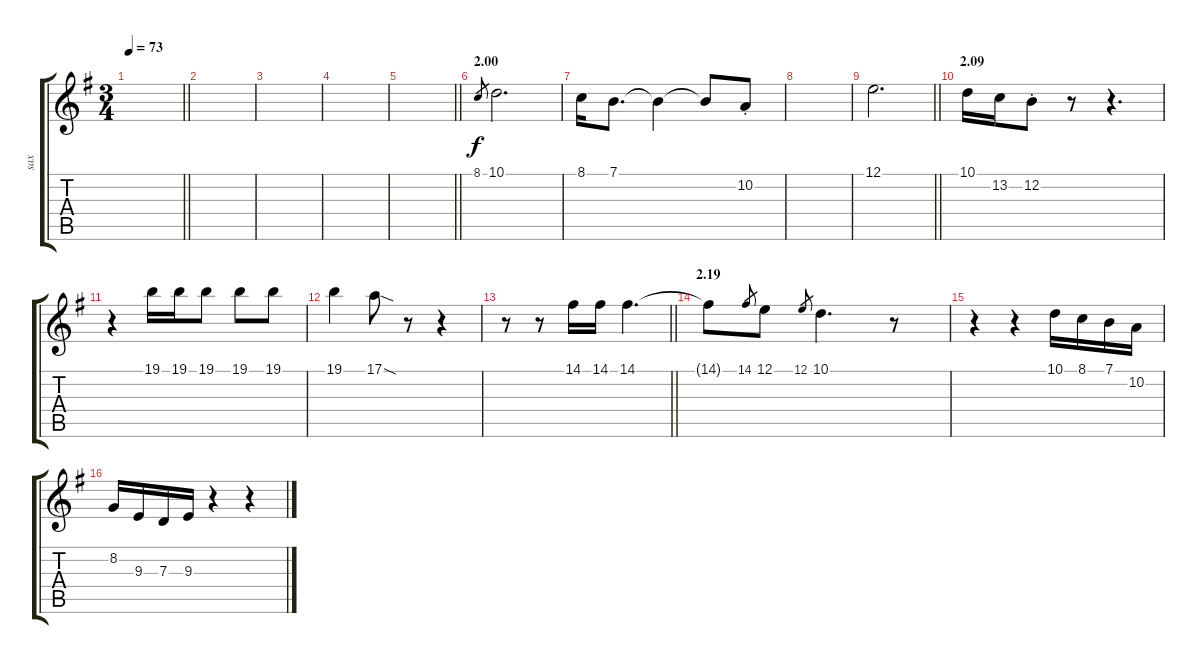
\track ("sax" "sax") {instrument altosax}
\staff {score tabs}
\tuning (E4 B3 G3 D3 A2 E2) {hide}
\ts (3 4)
\tempo 73
\clef g2
\barLineRight lightlight
\ks g
|
|
|
|
\barLineRight lightlight
|
\section ("" "2.00")
8.1.8{gr} 10.1.2{d} |
8.1.16 7.1.8{d} 7.1{t}.4 7.1{t}.8 10.2{st}.8 |
|
\barLineRight lightlight
12.1.2{d} |
\section ("" "2.09")
10.1.16 13.2.16 12.2{st}.8 r.8 r.4{d} |
r.4 19.1.16 19.1.16 19.1.8 19.1.8 19.1.8 |
19.1.4 17.1{sod}.8 r.8 r.4 |
\barLineRight lightlight
r.8 r.8 14.1.16 14.1.16 14.1.4{d} |
\section ("" "2.19")
14.1{t}.8 14.1.8{gr} 12.1.8 12.1.8{gr} 10.1.4{d} r.8 |
r.4 r.4 10.1.16 8.1.16 7.1.16 10.2.16 |
8.2.16 9.3.16 7.3.16 9.3.16 r.4 r.4
